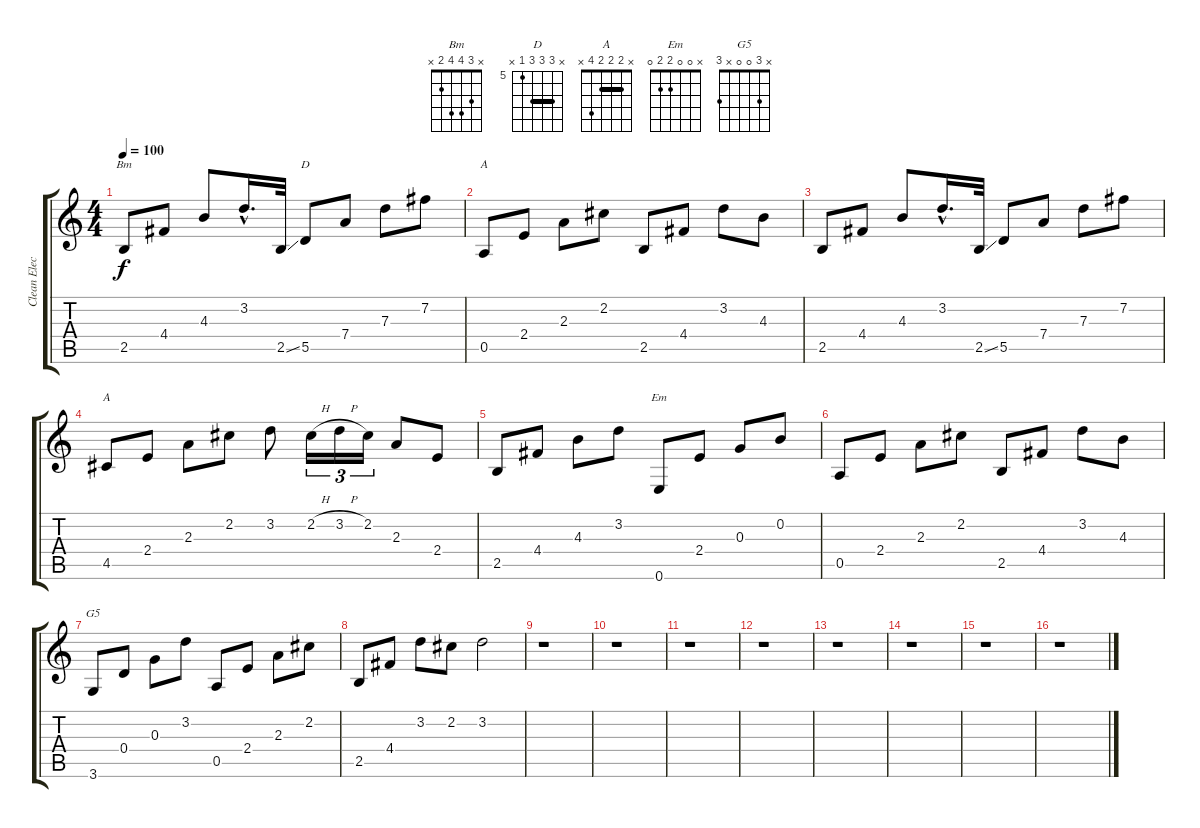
\track ("Clean Electric Guitar" "Clean Elec") {instrument electricguitarclean}
\staff {score tabs}
\tuning (E4 B3 G3 D3 A2 E2) {hide}
\chord ("Bm" x 3 4 4 2 x)
\chord ("D" x 7 7 7 5 x) {firstfret 5 barre 7}
\chord ("A" x 2 2 2 0 x) {barre 2}
\chord ("A" x 2 2 2 4 x) {barre 2}
\chord ("Em" x 0 0 2 2 0)
\chord ("G5" x 3 0 0 x 3)
\ts (4 4)
\tempo 100
\clef g2
\ks c
2.5.8{ch "Bm" dy f instrument electricguitarclean} 4.4.8 4.3.8 3.2{hac}.16{d} 2.5{ss}.32 5.5.8{ch "D"} 7.4.8 7.3.8 7.2.8 |
0.5.8{ch "A"} 2.4.8 2.3.8 2.2.8 2.5.8 4.4.8 3.2.8 4.3.8 |
2.5.8 4.4.8 4.3.8 3.2{hac}.16{d} 2.5{ss}.32 5.5.8 7.4.8 7.3.8 7.2.8 |
4.5.8{ch "A"} 2.4.8 2.3.8 2.2.8 3.2.8 2.2{h}.16{tu (3 2)} 3.2{h}.16{tu (3 2)} 2.2.16{tu (3 2)} 2.3.8 2.4.8 |
2.5.8 4.4.8 4.3.8 3.2.8 0.6.8{ch "Em"} 2.4.8 0.3.8 0.2.8 |
0.5.8 2.4.8 2.3.8 2.2.8 2.5.8 4.4.8 3.2.8 4.3.8 |
3.6.8{ch "G5"} 0.4.8 0.3.8 3.2.8 0.5.8 2.4.8 2.3.8 2.2.8 |
2.5.8 4.4.8 3.2.8 2.2.8 3.2.2 |
r.1 |
r.1 |
r.1 |
r.1 |
r.1 |
r.1 |
r.1 |
r.1
